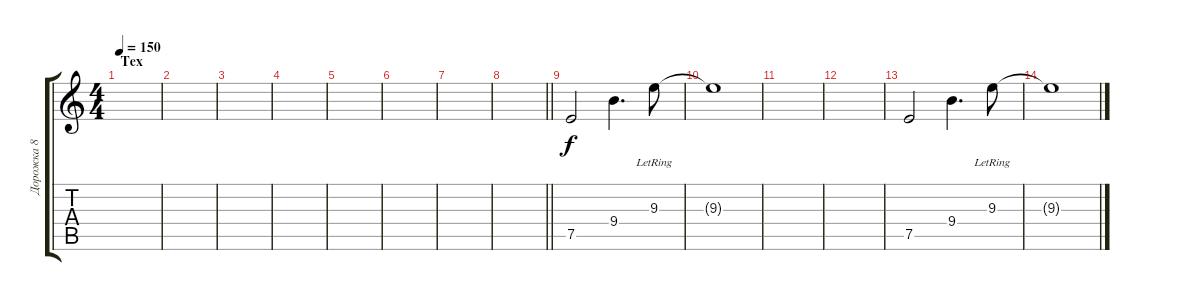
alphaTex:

\track ("Дорожка 8" "Дорожка 8") {instrument electricguitarjazz}
\staff {score tabs}
\tuning (E4 B3 G3 D3 A2 E2) {hide}
\ts (4 4)
\section ("" "Тех ")
\tempo 150
\clef g2
\ks c
|
|
|
|
|
|
|
\barLineRight lightlight
|
7.5.2 9.4.4{d} 9.3{lr}.8 |
9.3{t}.1 |
|
|
7.5.2 9.4.4{d} 9.3{lr}.8 |
9.3{t}.1
